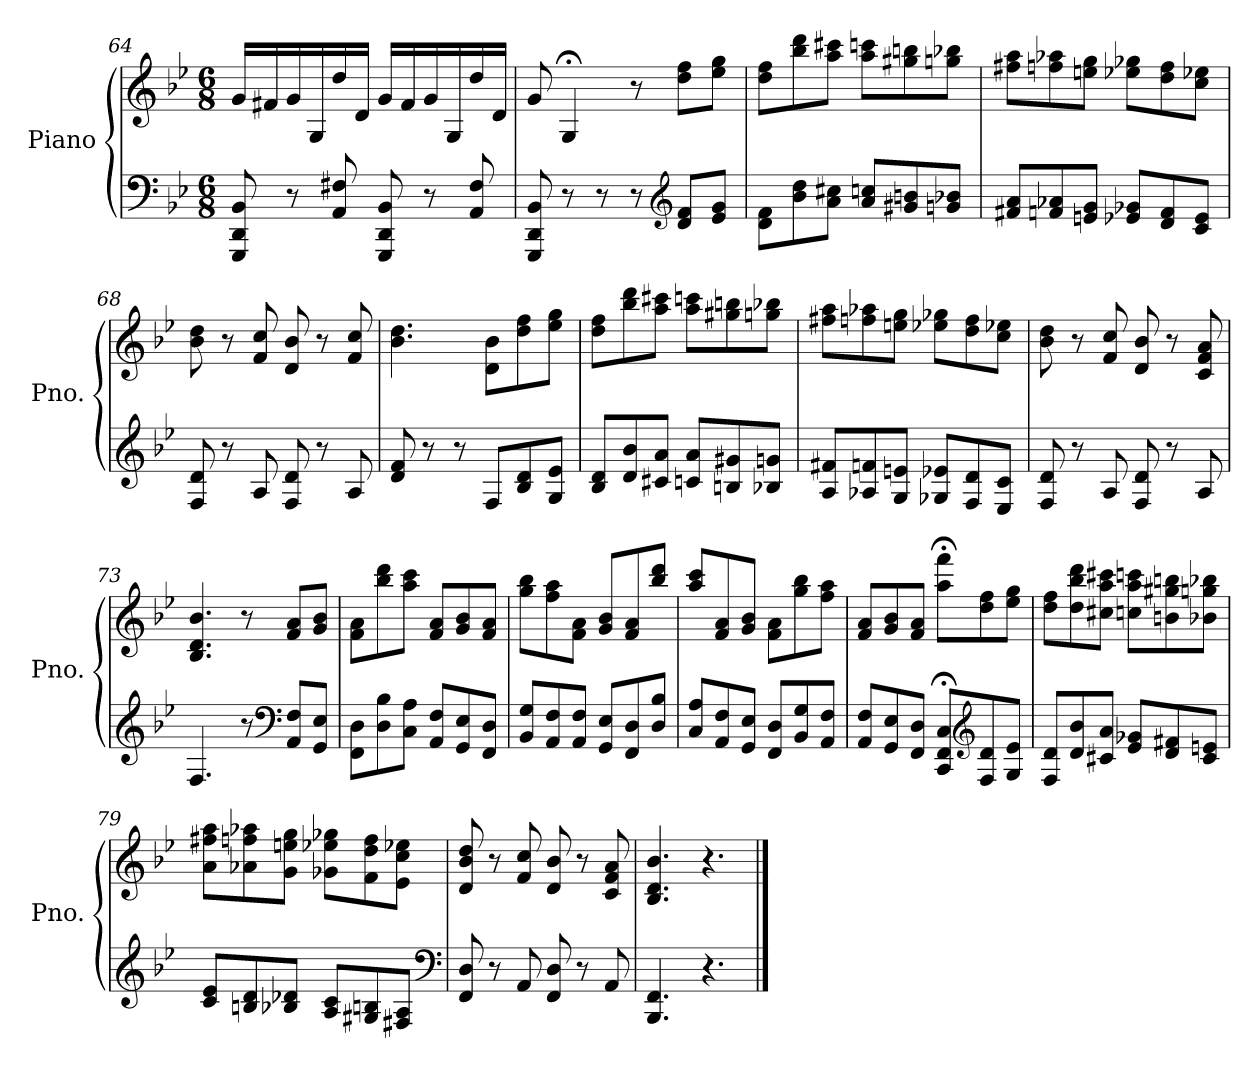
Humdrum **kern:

**kern	**kern
*part1	*part1
*staff2	*staff1
*I"Piano	*
*I'Pno.	*
*clefF4	*clefG2
*k[b-e-]	*k[b-e-]
*B-:	*B-:
*M6/8	*M6/8
=64	=64
8GGG/ 8DD/ 8BB-/	16g/LL
.	16f#X/
8r	16g/
.	16G/
8AA/ 8F#X/	16dd/
.	16d/JJ
8GGG/ 8DD/ 8BB-/	16g/LL
.	16f#/
8r	16g/
.	16G/
8AA/ 8F#/	16dd/
.	16d/JJ
=65	=65
8GGG/ 8DD/ 8BB-/	8g/
8r	4G;</
8r	.
8r	8r
*clefG2	*
8d/ 8f/L	8dd\ 8ff\L
8e-/ 8g/J	8ee-\ 8gg\J
!!LO:LB:g=z
=66	=66
8d\ 8f\L	8dd\ 8ff\L
8b-\ 8dd\	8bb-\ 8ddd\
8a\ 8cc#X\J	8aa\ 8ccc#X\J
8a/ 8ccn/L	8aa\ 8cccn\L
8g#X/ 8bn/	8gg#X\ 8bbn\
8gn/ 8b-X/J	8ggn\ 8bb-X\J
=67	=67
8f#X/ 8a/L	8ff#X\ 8aa\L
8fn/ 8a-X/	8ffn\ 8aa-X\
8en/ 8g/J	8een\ 8gg\J
8e-X/ 8g-X/L	8ee-X\ 8gg-X\L
8d/ 8f/	8dd\ 8ff\
8c/ 8e-/J	8cc\ 8ee-X\J
=68	=68
8F/ 8d/	8b-\ 8dd\
8r	8r
8A/	8f/ 8cc/
8F/ 8d/	8d/ 8b-/
8r	8r
8A/	8f/ 8cc/
=69	=69
8d/ 8f/	4.b-\ 4.dd\
8r	.
8r	.
8F/L	8d\ 8b-\L
8B-/ 8d/	8dd\ 8ff\
8G/ 8e-/J	8ee-\ 8gg\J
!!LO:LB:g=z
=70	=70
8B-/ 8d/L	8dd\ 8ff\L
8d/ 8b-/	8bb-\ 8ddd\
8c#X/ 8a/J	8aa\ 8ccc#X\J
8cn/ 8a/L	8aa\ 8cccn\L
8Bn/ 8g#X/	8gg#X\ 8bbn\
8B-X/ 8gn/J	8ggn\ 8bb-X\J
=71	=71
8A/ 8f#X/L	8ff#X\ 8aa\L
8A-X/ 8fn/	8ffn\ 8aa-X\
8G/ 8en/J	8een\ 8gg\J
8G-X/ 8e-X/L	8ee-X\ 8gg-X\L
8F/ 8d/	8dd\ 8ff\
8E-/ 8c/J	8cc\ 8ee-X\J
=72	=72
8F/ 8d/	8b-\ 8dd\
8r	8r
8A/	8f/ 8cc/
8F/ 8d/	8d/ 8b-/
8r	8r
8A/	8c/ 8f/ 8a/
=73	=73
4.F/	4.B-/ 4.d/ 4.b-/
8r	8r
*clefF4	*
8AA/ 8F/L	8f/ 8a/L
8GG/ 8E-/J	8g/ 8b-/J
=74	=74
8FF\ 8D\L	8f\ 8a\L
8D\ 8B-\	8bb-\ 8ddd\
8C\ 8A\J	8aa\ 8ccc\J
8AA/ 8F/L	8f/ 8a/L
8GG/ 8E-/	8g/ 8b-/
8FF/ 8D/J	8f/ 8a/J
!!LO:LB:g=z
=75	=75
8BB-/ 8G/L	8gg\ 8bb-\L
8AA/ 8F/	8ff\ 8aa\
8AA/ 8F/J	8f\ 8a\J
8GG/ 8E-/L	8g/ 8b-/L
8FF/ 8D/	8f/ 8a/
8D/ 8B-/J	8bb-/ 8ddd/J
=76	=76
8C/ 8A/L	8aa/ 8ccc/L
8AA/ 8F/	8f/ 8a/
8GG/ 8E-/J	8g/ 8b-/J
8FF/ 8D/L	8f\ 8a\L
8BB-/ 8G/	8gg\ 8bb-\
8AA/ 8F/J	8ff\ 8aa\J
=77	=77
8AA/ 8F/L	8f/ 8a/L
8GG/ 8E-/	8g/ 8b-/
8FF/ 8D/J	8f/ 8a/J
8CC/;< 8FF/;< 8C/;<L	8aa\;< 8fff\;<L
*clefG2	*
8F/ 8d/	8dd\ 8ff\
8G/ 8e-/J	8ee-\ 8gg\J
=78	=78
8F/ 8d/L	8dd\ 8ff\L
8d/ 8b-/	8dd\ 8bb-\ 8ddd\
8c#X/ 8a/J	8cc#X\ 8aa\ 8ccc#X\J
8e-/ 8g-X/L	8ccn\ 8aa\ 8cccn\L
8d/ 8f#X/	8bn\ 8gg#X\ 8bbn\
8c#/ 8en/J	8b-X\ 8ggn\ 8bb-X\J
!!LO:LB:g=z
=79	=79
8c/ 8e-/L	8a\ 8ff#X\ 8aa\L
8Bn/ 8d/	8a-X\ 8ffn\ 8aa-X\
8B-X/ 8d-X/J	8g\ 8een\ 8gg\J
8A/ 8c/L	8g-X\ 8ee-X\ 8gg-X\L
8G#X/ 8Bn/	8f\ 8dd\ 8ff\
8F#X/ 8A/J	8e-\ 8cc\ 8ee-X\J
*clefF4	*
=80	=80
8FF/ 8D/	8d/ 8b-/ 8dd/
8r	8r
8AA/	8f/ 8cc/
8FF/ 8D/	8d/ 8b-/
8r	8r
8AA/	8c/ 8f/ 8a/
=81	=81
4.BBB-/ 4.FF/	4.B-/ 4.d/ 4.b-/
4.r	4.r
==	==
*-	*-
